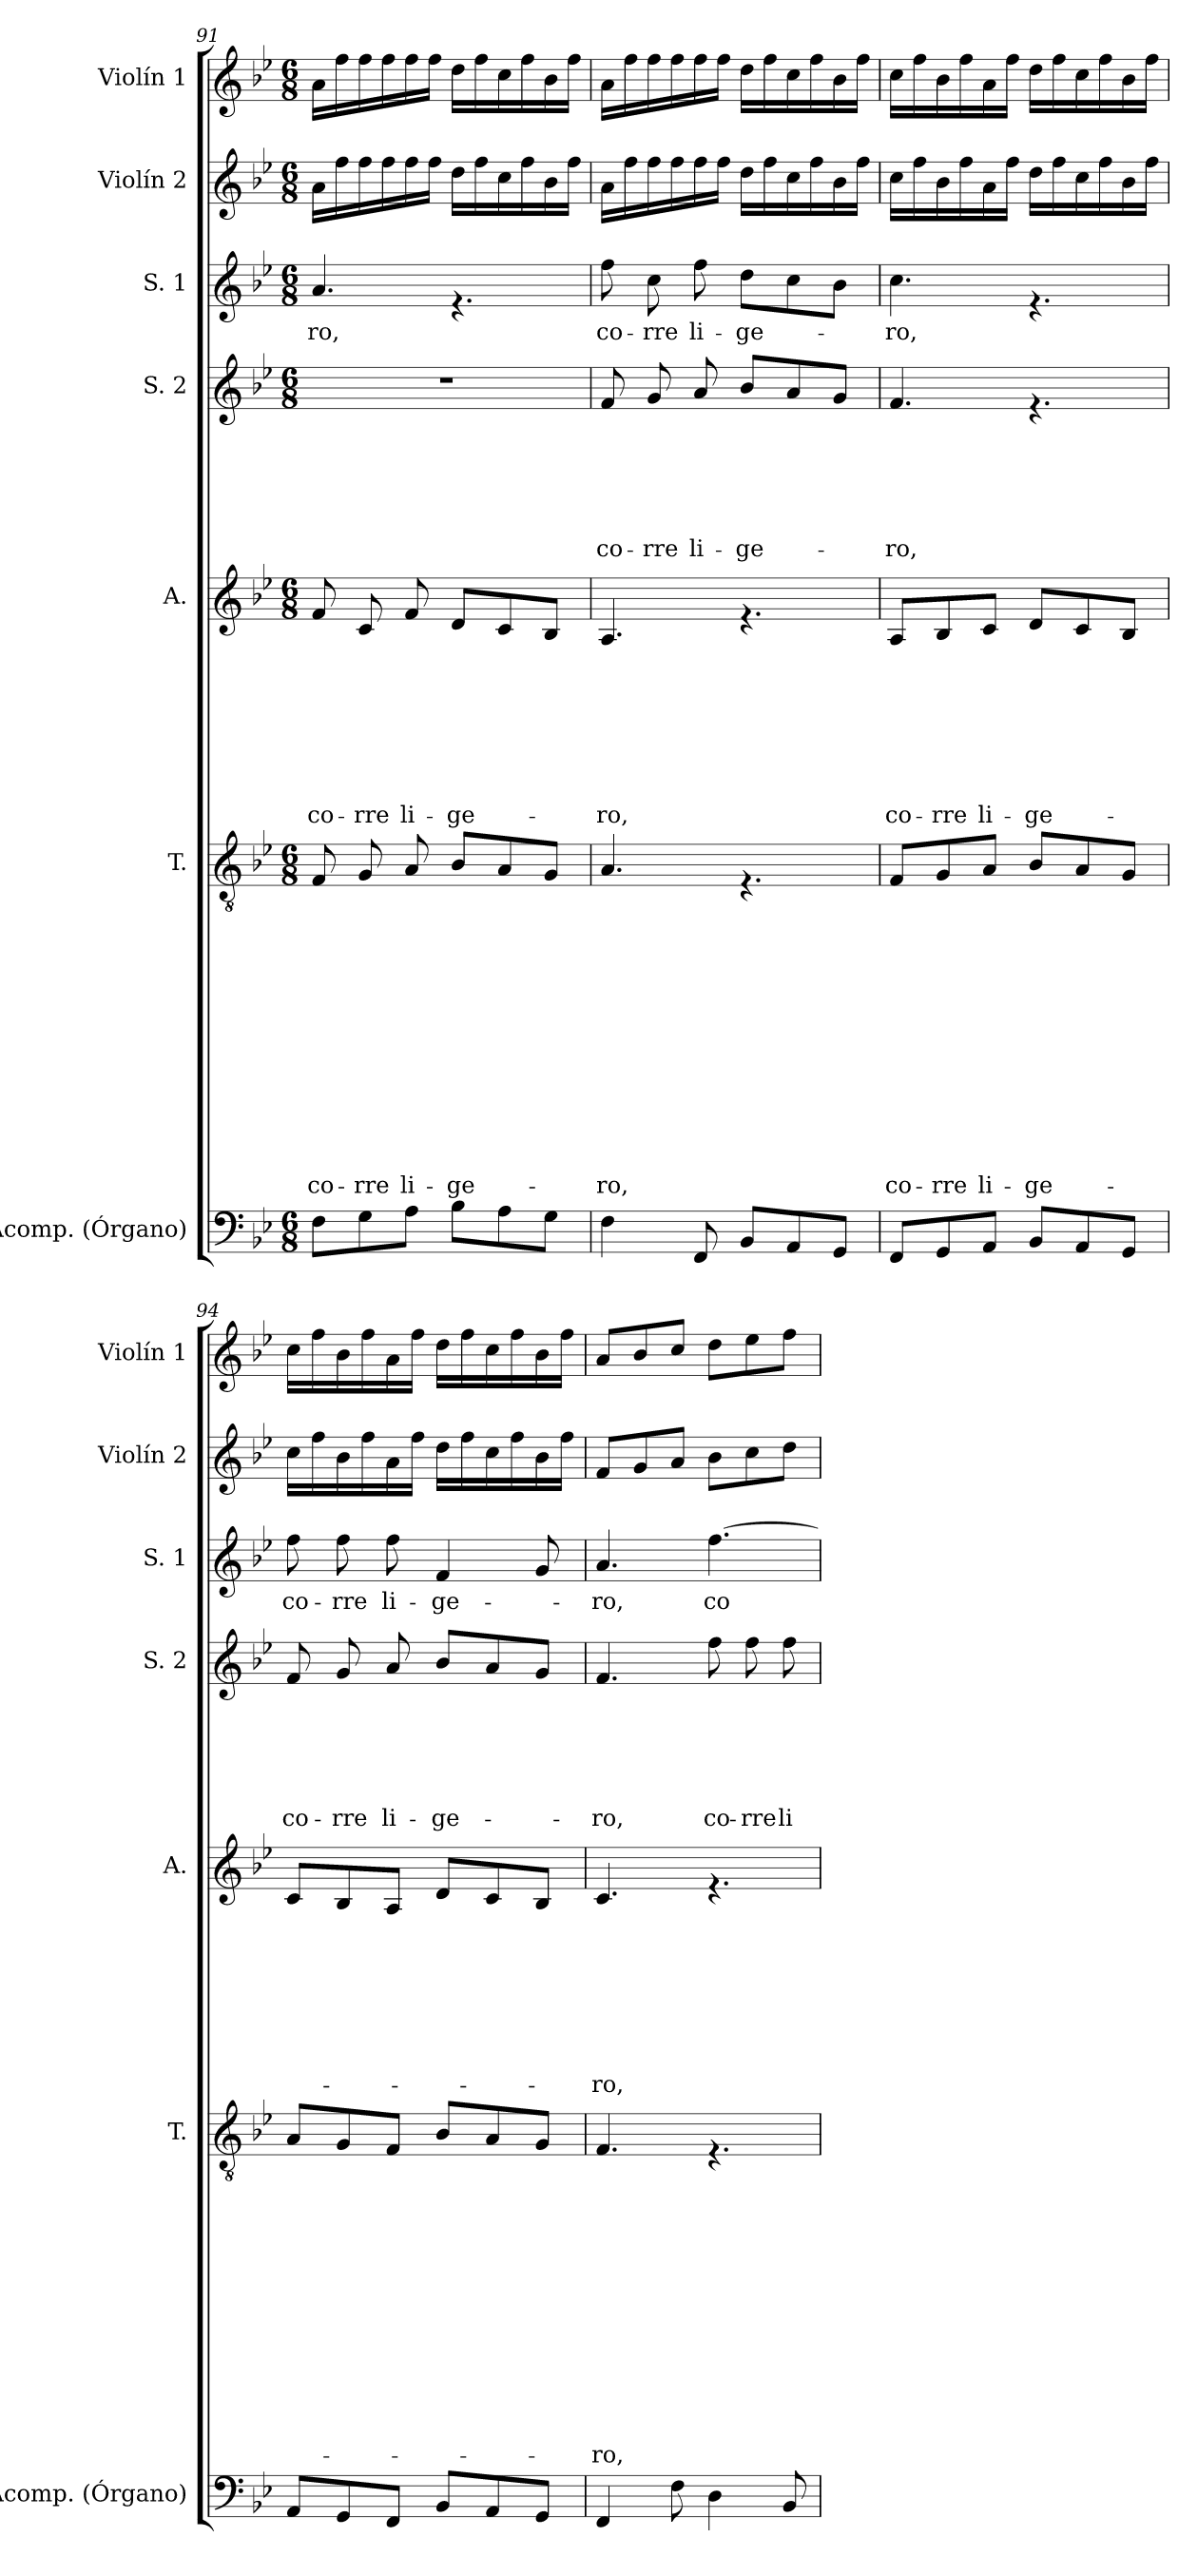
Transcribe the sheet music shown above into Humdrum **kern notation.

**kern	**kern	**text	**text	**text	**text	**text	**text	**text	**text	**text	**text	**text	**text	**text	**kern	**text	**text	**text	**text	**text	**text	**text	**text	**kern	**text	**text	**text	**text	**text	**text	**kern	**text	**kern	**kern
*part7	*part6	*part6	*part6	*part6	*part6	*part6	*part6	*part6	*part6	*part6	*part6	*part6	*part6	*part6	*part5	*part5	*part5	*part5	*part5	*part5	*part5	*part5	*part5	*part4	*part4	*part4	*part4	*part4	*part4	*part4	*part3	*part3	*part2	*part1
*staff7	*staff6	*staff6	*staff6	*staff6	*staff6	*staff6	*staff6	*staff6	*staff6	*staff6	*staff6	*staff6	*staff6	*staff6	*staff5	*staff5	*staff5	*staff5	*staff5	*staff5	*staff5	*staff5	*staff5	*staff4	*staff4	*staff4	*staff4	*staff4	*staff4	*staff4	*staff3	*staff3	*staff2	*staff1
*I"Acomp. (Órgano)	*I"T.	*	*	*	*	*	*	*	*	*	*	*	*	*	*I"A.	*	*	*	*	*	*	*	*	*I"S. 2	*	*	*	*	*	*	*I"S. 1	*	*I"Violín 2	*I"Violín 1
*I'Acomp. (Órgano)	*I'T.	*	*	*	*	*	*	*	*	*	*	*	*	*	*I'A.	*	*	*	*	*	*	*	*	*I'S. 2	*	*	*	*	*	*	*I'S. 1	*	*I'Violín 2	*I'Violín 1
*clefF4	*clefGv2	*	*	*	*	*	*	*	*	*	*	*	*	*	*clefG2	*	*	*	*	*	*	*	*	*clefG2	*	*	*	*	*	*	*clefG2	*	*clefG2	*clefG2
*k[b-e-]	*k[b-e-]	*	*	*	*	*	*	*	*	*	*	*	*	*	*k[b-e-]	*	*	*	*	*	*	*	*	*k[b-e-]	*	*	*	*	*	*	*k[b-e-]	*	*k[b-e-]	*k[b-e-]
*B-:	*B-:	*	*	*	*	*	*	*	*	*	*	*	*	*	*B-:	*	*	*	*	*	*	*	*	*B-:	*	*	*	*	*	*	*B-:	*	*B-:	*B-:
*M6/8	*M6/8	*	*	*	*	*	*	*	*	*	*	*	*	*	*M6/8	*	*	*	*	*	*	*	*	*M6/8	*	*	*	*	*	*	*M6/8	*	*M6/8	*M6/8
=91	=91	=91	=91	=91	=91	=91	=91	=91	=91	=91	=91	=91	=91	=91	=91	=91	=91	=91	=91	=91	=91	=91	=91	=91	=91	=91	=91	=91	=91	=91	=91	=91	=91	=91
!	!	!	!	!	!	!	!	!	!	!	!	!	!	!LO:LY:b	!	!	!	!	!	!	!	!	!LO:LY:b	!	!	!	!	!	!	!	!	!LO:LY:b	!	!
8F\L	8F/	.	.	.	.	.	.	.	.	.	.	.	.	co-	8f/	.	.	.	.	.	.	.	co-	2.r	.	.	.	.	.	.	4.a/	-ro,	16a\LL	16a\LL
.	.	.	.	.	.	.	.	.	.	.	.	.	.	.	.	.	.	.	.	.	.	.	.	.	.	.	.	.	.	.	.	.	16ff\	16ff\
!	!	!	!	!	!	!	!	!	!	!	!	!	!	!LO:LY:b	!	!	!	!	!	!	!	!	!LO:LY:b	!	!	!	!	!	!	!	!	!	!	!
8G\	8G/	.	.	.	.	.	.	.	.	.	.	.	.	-rre	8c/	.	.	.	.	.	.	.	-rre	.	.	.	.	.	.	.	.	.	16ff\	16ff\
.	.	.	.	.	.	.	.	.	.	.	.	.	.	.	.	.	.	.	.	.	.	.	.	.	.	.	.	.	.	.	.	.	16ff\	16ff\
!	!	!	!	!	!	!	!	!	!	!	!	!	!	!LO:LY:b	!	!	!	!	!	!	!	!	!LO:LY:b	!	!	!	!	!	!	!	!	!	!	!
8A\J	8A/	.	.	.	.	.	.	.	.	.	.	.	.	li-	8f/	.	.	.	.	.	.	.	li-	.	.	.	.	.	.	.	.	.	16ff\	16ff\
.	.	.	.	.	.	.	.	.	.	.	.	.	.	.	.	.	.	.	.	.	.	.	.	.	.	.	.	.	.	.	.	.	16ff\JJ	16ff\JJ
!	!	!	!	!	!	!	!	!	!	!	!	!	!	!LO:LY:b	!	!	!	!	!	!	!	!	!LO:LY:b	!	!	!	!	!	!	!	!	!	!	!
8B-\L	8B-/L	.	.	.	.	.	.	.	.	.	.	.	.	-ge-	8d/L	.	.	.	.	.	.	.	-ge-	.	.	.	.	.	.	.	4.rf	.	16dd\LL	16dd\LL
.	.	.	.	.	.	.	.	.	.	.	.	.	.	.	.	.	.	.	.	.	.	.	.	.	.	.	.	.	.	.	.	.	16ff\	16ff\
8A\	8A/	.	.	.	.	.	.	.	.	.	.	.	.	.	8c/	.	.	.	.	.	.	.	.	.	.	.	.	.	.	.	.	.	16cc\	16cc\
.	.	.	.	.	.	.	.	.	.	.	.	.	.	.	.	.	.	.	.	.	.	.	.	.	.	.	.	.	.	.	.	.	16ff\	16ff\
8G\J	8G/J	.	.	.	.	.	.	.	.	.	.	.	.	.	8B-/J	.	.	.	.	.	.	.	.	.	.	.	.	.	.	.	.	.	16b-\	16b-\
.	.	.	.	.	.	.	.	.	.	.	.	.	.	.	.	.	.	.	.	.	.	.	.	.	.	.	.	.	.	.	.	.	16ff\JJ	16ff\JJ
=92	=92	=92	=92	=92	=92	=92	=92	=92	=92	=92	=92	=92	=92	=92	=92	=92	=92	=92	=92	=92	=92	=92	=92	=92	=92	=92	=92	=92	=92	=92	=92	=92	=92	=92
!	!	!	!	!	!	!	!	!	!	!	!	!	!	!LO:LY:b	!	!	!	!	!	!	!	!	!LO:LY:b	!	!	!	!	!	!	!LO:LY:b	!	!LO:LY:b	!	!
4F\	4.A/	.	.	.	.	.	.	.	.	.	.	.	.	-ro,	4.A/	.	.	.	.	.	.	.	-ro,	8f/	.	.	.	.	.	co-	8ff\	co-	16a\LL	16a\LL
.	.	.	.	.	.	.	.	.	.	.	.	.	.	.	.	.	.	.	.	.	.	.	.	.	.	.	.	.	.	.	.	.	16ff\	16ff\
!	!	!	!	!	!	!	!	!	!	!	!	!	!	!	!	!	!	!	!	!	!	!	!	!	!	!	!	!	!	!LO:LY:b	!	!LO:LY:b	!	!
.	.	.	.	.	.	.	.	.	.	.	.	.	.	.	.	.	.	.	.	.	.	.	.	8g/	.	.	.	.	.	-rre	8cc\	-rre	16ff\	16ff\
.	.	.	.	.	.	.	.	.	.	.	.	.	.	.	.	.	.	.	.	.	.	.	.	.	.	.	.	.	.	.	.	.	16ff\	16ff\
!	!	!	!	!	!	!	!	!	!	!	!	!	!	!	!	!	!	!	!	!	!	!	!	!	!	!	!	!	!	!LO:LY:b	!	!LO:LY:b	!	!
8FF/	.	.	.	.	.	.	.	.	.	.	.	.	.	.	.	.	.	.	.	.	.	.	.	8a/	.	.	.	.	.	li-	8ff\	li-	16ff\	16ff\
.	.	.	.	.	.	.	.	.	.	.	.	.	.	.	.	.	.	.	.	.	.	.	.	.	.	.	.	.	.	.	.	.	16ff\JJ	16ff\JJ
!	!	!	!	!	!	!	!	!	!	!	!	!	!	!	!	!	!	!	!	!	!	!	!	!	!	!	!	!	!	!LO:LY:b	!	!LO:LY:b	!	!
8BB-/L	4.rF	.	.	.	.	.	.	.	.	.	.	.	.	.	4.rf	.	.	.	.	.	.	.	.	8b-/L	.	.	.	.	.	-ge-	8dd\L	-ge-	16dd\LL	16dd\LL
.	.	.	.	.	.	.	.	.	.	.	.	.	.	.	.	.	.	.	.	.	.	.	.	.	.	.	.	.	.	.	.	.	16ff\	16ff\
8AA/	.	.	.	.	.	.	.	.	.	.	.	.	.	.	.	.	.	.	.	.	.	.	.	8a/	.	.	.	.	.	.	8cc\	.	16cc\	16cc\
.	.	.	.	.	.	.	.	.	.	.	.	.	.	.	.	.	.	.	.	.	.	.	.	.	.	.	.	.	.	.	.	.	16ff\	16ff\
8GG/J	.	.	.	.	.	.	.	.	.	.	.	.	.	.	.	.	.	.	.	.	.	.	.	8g/J	.	.	.	.	.	.	8b-\J	.	16b-\	16b-\
.	.	.	.	.	.	.	.	.	.	.	.	.	.	.	.	.	.	.	.	.	.	.	.	.	.	.	.	.	.	.	.	.	16ff\JJ	16ff\JJ
!!LO:PB:g=z
=93	=93	=93	=93	=93	=93	=93	=93	=93	=93	=93	=93	=93	=93	=93	=93	=93	=93	=93	=93	=93	=93	=93	=93	=93	=93	=93	=93	=93	=93	=93	=93	=93	=93	=93
!	!	!	!	!	!	!	!	!	!	!	!	!	!	!LO:LY:b	!	!	!	!	!	!	!	!	!LO:LY:b	!	!	!	!	!	!	!LO:LY:b	!	!LO:LY:b	!	!
8FF/L	8F/L	.	.	.	.	.	.	.	.	.	.	.	.	co-	8A/L	.	.	.	.	.	.	.	co-	4.f/	.	.	.	.	.	-ro,	4.cc\	-ro,	16cc\LL	16cc\LL
.	.	.	.	.	.	.	.	.	.	.	.	.	.	.	.	.	.	.	.	.	.	.	.	.	.	.	.	.	.	.	.	.	16ff\	16ff\
!	!	!	!	!	!	!	!	!	!	!	!	!	!	!LO:LY:b	!	!	!	!	!	!	!	!	!LO:LY:b	!	!	!	!	!	!	!	!	!	!	!
8GG/	8G/	.	.	.	.	.	.	.	.	.	.	.	.	-rre	8B-/	.	.	.	.	.	.	.	-rre	.	.	.	.	.	.	.	.	.	16b-\	16b-\
.	.	.	.	.	.	.	.	.	.	.	.	.	.	.	.	.	.	.	.	.	.	.	.	.	.	.	.	.	.	.	.	.	16ff\	16ff\
!	!	!	!	!	!	!	!	!	!	!	!	!	!	!LO:LY:b	!	!	!	!	!	!	!	!	!LO:LY:b	!	!	!	!	!	!	!	!	!	!	!
8AA/J	8A/J	.	.	.	.	.	.	.	.	.	.	.	.	li-	8c/J	.	.	.	.	.	.	.	li-	.	.	.	.	.	.	.	.	.	16a\	16a\
.	.	.	.	.	.	.	.	.	.	.	.	.	.	.	.	.	.	.	.	.	.	.	.	.	.	.	.	.	.	.	.	.	16ff\JJ	16ff\JJ
!	!	!	!	!	!	!	!	!	!	!	!	!	!	!LO:LY:b	!	!	!	!	!	!	!	!	!LO:LY:b	!	!	!	!	!	!	!	!	!	!	!
8BB-/L	8B-/L	.	.	.	.	.	.	.	.	.	.	.	.	-ge-	8d/L	.	.	.	.	.	.	.	-ge-	4.rf	.	.	.	.	.	.	4.rf	.	16dd\LL	16dd\LL
.	.	.	.	.	.	.	.	.	.	.	.	.	.	.	.	.	.	.	.	.	.	.	.	.	.	.	.	.	.	.	.	.	16ff\	16ff\
8AA/	8A/	.	.	.	.	.	.	.	.	.	.	.	.	.	8c/	.	.	.	.	.	.	.	.	.	.	.	.	.	.	.	.	.	16cc\	16cc\
.	.	.	.	.	.	.	.	.	.	.	.	.	.	.	.	.	.	.	.	.	.	.	.	.	.	.	.	.	.	.	.	.	16ff\	16ff\
8GG/J	8G/J	.	.	.	.	.	.	.	.	.	.	.	.	.	8B-/J	.	.	.	.	.	.	.	.	.	.	.	.	.	.	.	.	.	16b-\	16b-\
.	.	.	.	.	.	.	.	.	.	.	.	.	.	.	.	.	.	.	.	.	.	.	.	.	.	.	.	.	.	.	.	.	16ff\JJ	16ff\JJ
=94	=94	=94	=94	=94	=94	=94	=94	=94	=94	=94	=94	=94	=94	=94	=94	=94	=94	=94	=94	=94	=94	=94	=94	=94	=94	=94	=94	=94	=94	=94	=94	=94	=94	=94
!	!	!	!	!	!	!	!	!	!	!	!	!	!	!	!	!	!	!	!	!	!	!	!	!	!	!	!	!	!	!LO:LY:b	!	!LO:LY:b	!	!
8AA/L	8A/L	.	.	.	.	.	.	.	.	.	.	.	.	.	8c/L	.	.	.	.	.	.	.	.	8f/	.	.	.	.	.	co-	8ff\	co-	16cc\LL	16cc\LL
.	.	.	.	.	.	.	.	.	.	.	.	.	.	.	.	.	.	.	.	.	.	.	.	.	.	.	.	.	.	.	.	.	16ff\	16ff\
!	!	!	!	!	!	!	!	!	!	!	!	!	!	!	!	!	!	!	!	!	!	!	!	!	!	!	!	!	!	!LO:LY:b	!	!LO:LY:b	!	!
8GG/	8G/	.	.	.	.	.	.	.	.	.	.	.	.	.	8B-/	.	.	.	.	.	.	.	.	8g/	.	.	.	.	.	-rre	8ff\	-rre	16b-\	16b-\
.	.	.	.	.	.	.	.	.	.	.	.	.	.	.	.	.	.	.	.	.	.	.	.	.	.	.	.	.	.	.	.	.	16ff\	16ff\
!	!	!	!	!	!	!	!	!	!	!	!	!	!	!	!	!	!	!	!	!	!	!	!	!	!	!	!	!	!	!LO:LY:b	!	!LO:LY:b	!	!
8FF/J	8F/J	.	.	.	.	.	.	.	.	.	.	.	.	.	8A/J	.	.	.	.	.	.	.	.	8a/	.	.	.	.	.	li-	8ff\	li-	16a\	16a\
.	.	.	.	.	.	.	.	.	.	.	.	.	.	.	.	.	.	.	.	.	.	.	.	.	.	.	.	.	.	.	.	.	16ff\JJ	16ff\JJ
!	!	!	!	!	!	!	!	!	!	!	!	!	!	!	!	!	!	!	!	!	!	!	!	!	!	!	!	!	!	!LO:LY:b	!	!LO:LY:b	!	!
8BB-/L	8B-/L	.	.	.	.	.	.	.	.	.	.	.	.	.	8d/L	.	.	.	.	.	.	.	.	8b-/L	.	.	.	.	.	-ge-	4f/	-ge-	16dd\LL	16dd\LL
.	.	.	.	.	.	.	.	.	.	.	.	.	.	.	.	.	.	.	.	.	.	.	.	.	.	.	.	.	.	.	.	.	16ff\	16ff\
8AA/	8A/	.	.	.	.	.	.	.	.	.	.	.	.	.	8c/	.	.	.	.	.	.	.	.	8a/	.	.	.	.	.	.	.	.	16cc\	16cc\
.	.	.	.	.	.	.	.	.	.	.	.	.	.	.	.	.	.	.	.	.	.	.	.	.	.	.	.	.	.	.	.	.	16ff\	16ff\
8GG/J	8G/J	.	.	.	.	.	.	.	.	.	.	.	.	.	8B-/J	.	.	.	.	.	.	.	.	8g/J	.	.	.	.	.	.	8g/	.	16b-\	16b-\
.	.	.	.	.	.	.	.	.	.	.	.	.	.	.	.	.	.	.	.	.	.	.	.	.	.	.	.	.	.	.	.	.	16ff\JJ	16ff\JJ
=95	=95	=95	=95	=95	=95	=95	=95	=95	=95	=95	=95	=95	=95	=95	=95	=95	=95	=95	=95	=95	=95	=95	=95	=95	=95	=95	=95	=95	=95	=95	=95	=95	=95	=95
!	!	!	!	!	!	!	!	!	!	!	!	!	!	!LO:LY:b	!	!	!	!	!	!	!	!	!LO:LY:b	!	!	!	!	!	!	!LO:LY:b	!	!LO:LY:b	!	!
4FF/	4.F/	.	.	.	.	.	.	.	.	.	.	.	.	-ro,	4.c/	.	.	.	.	.	.	.	-ro,	4.f/	.	.	.	.	.	-ro,	4.a/	-ro,	8f/L	8a/L
.	.	.	.	.	.	.	.	.	.	.	.	.	.	.	.	.	.	.	.	.	.	.	.	.	.	.	.	.	.	.	.	.	8g/	8b-/
8F\	.	.	.	.	.	.	.	.	.	.	.	.	.	.	.	.	.	.	.	.	.	.	.	.	.	.	.	.	.	.	.	.	8a/J	8cc/J
!	!	!	!	!	!	!	!	!	!	!	!	!	!	!	!	!	!	!	!	!	!	!	!	!	!	!	!	!	!	!LO:LY:b	!	!LO:LY:b	!	!
4D\	4.rF	.	.	.	.	.	.	.	.	.	.	.	.	.	4.rf	.	.	.	.	.	.	.	.	8ff\	.	.	.	.	.	co-	[>4.ff\	co-	8b-\L	8dd\L
!	!	!	!	!	!	!	!	!	!	!	!	!	!	!	!	!	!	!	!	!	!	!	!	!	!	!	!	!	!	!LO:LY:b	!	!	!	!
.	.	.	.	.	.	.	.	.	.	.	.	.	.	.	.	.	.	.	.	.	.	.	.	8ff\	.	.	.	.	.	-rre	.	.	8cc\	8ee-\
!	!	!	!	!	!	!	!	!	!	!	!	!	!	!	!	!	!	!	!	!	!	!	!	!	!	!	!	!	!	!LO:LY:b	!	!	!	!
8BB-/	.	.	.	.	.	.	.	.	.	.	.	.	.	.	.	.	.	.	.	.	.	.	.	8ff\	.	.	.	.	.	li-	.	.	8dd\J	8ff\J
=	=	=	=	=	=	=	=	=	=	=	=	=	=	=	=	=	=	=	=	=	=	=	=	=	=	=	=	=	=	=	=	=	=	=
*-	*-	*-	*-	*-	*-	*-	*-	*-	*-	*-	*-	*-	*-	*-	*-	*-	*-	*-	*-	*-	*-	*-	*-	*-	*-	*-	*-	*-	*-	*-	*-	*-	*-	*-
